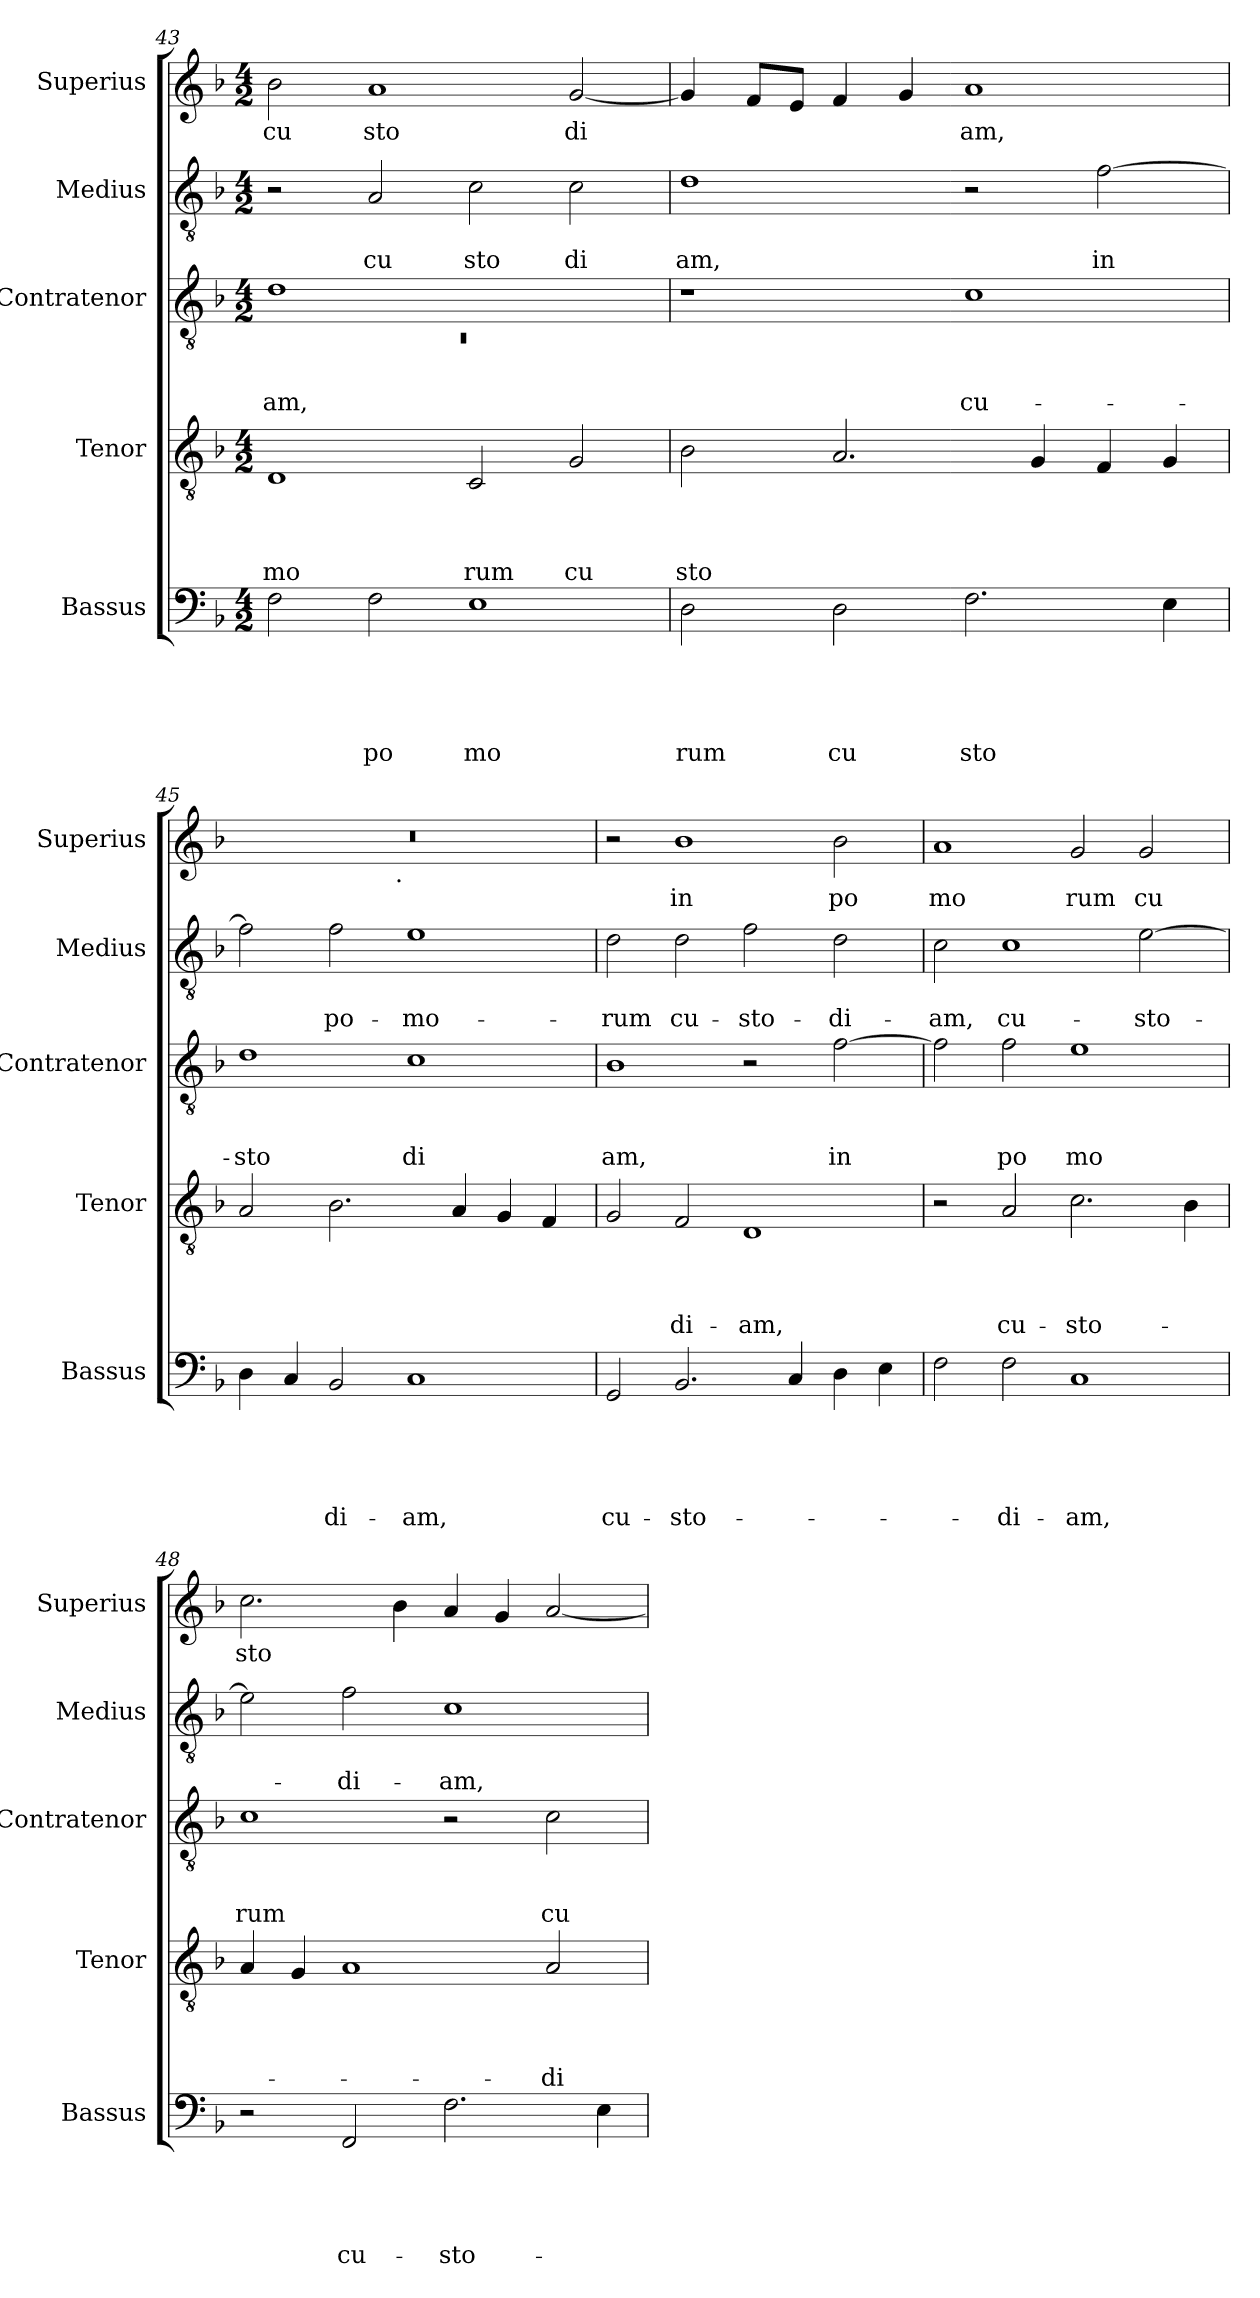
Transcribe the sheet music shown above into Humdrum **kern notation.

**kern	**text	**text	**text	**text	**text	**kern	**text	**text	**text	**text	**kern	**text	**text	**text	**kern	**text	**text	**kern	**text
*part5	*part5	*part5	*part5	*part5	*part5	*part4	*part4	*part4	*part4	*part4	*part3	*part3	*part3	*part3	*part2	*part2	*part2	*part1	*part1
*staff5	*staff5	*staff5	*staff5	*staff5	*staff5	*staff4	*staff4	*staff4	*staff4	*staff4	*staff3	*staff3	*staff3	*staff3	*staff2	*staff2	*staff2	*staff1	*staff1
*I"Bassus	*	*	*	*	*	*I"Tenor	*	*	*	*	*I"Contratenor	*	*	*	*I"Medius	*	*	*I"Superius	*
*I'Bassus	*	*	*	*	*	*I'Tenor	*	*	*	*	*I'Contratenor	*	*	*	*I'Medius	*	*	*I'Superius	*
*clefF4	*	*	*	*	*	*clefGv2	*	*	*	*	*clefGv2	*	*	*	*clefGv2	*	*	*clefG2	*
*k[b-]	*	*	*	*	*	*k[b-]	*	*	*	*	*k[b-]	*	*	*	*k[b-]	*	*	*k[b-]	*
*F:	*	*	*	*	*	*F:	*	*	*	*	*F:	*	*	*	*F:	*	*	*F:	*
*M4/2	*	*	*	*	*	*M4/2	*	*	*	*	*M4/2	*	*	*	*M4/2	*	*	*M4/2	*
=43	=43	=43	=43	=43	=43	=43	=43	=43	=43	=43	=43	=43	=43	=43	=43	=43	=43	=43	=43
*	*	*	*	*	*	*	*	*	*	*	*^	*	*	*	*	*	*	*	*
!	!	!	!	!	!	!	!	!	!	!LO:LY:b	!	!LO:N:vis=1	!	!	!LO:LY:b	!	!	!	!	!LO:LY:b
2F\	.	.	.	.	.	1D	.	.	.	mo	1d	0rC	.	.	-am,	2r	.	.	2b-\	cu
!	!	!	!	!	!LO:LY:b	!	!	!	!	!	!	!	!	!	!	!	!	!LO:LY:b	!	!LO:LY:b
2F\	.	.	.	.	po	.	.	.	.	.	.	.	.	.	.	2A/	.	cu	1a	sto
!	!	!	!	!	!LO:LY:b	!	!	!	!	!LO:LY:b	!	!	!	!	!	!	!	!LO:LY:b	!	!
1E	.	.	.	.	mo	2C/	.	.	.	rum	1ryy	.	.	.	.	2c\	.	sto	.	.
!	!	!	!	!	!	!	!	!	!	!LO:LY:b	!	!	!	!	!	!	!	!LO:LY:b	!	!LO:LY:b
.	.	.	.	.	.	2G/	.	.	.	cu	.	.	.	.	.	2c\	.	di	[<2g/	di
*	*	*	*	*	*	*	*	*	*	*	*v	*v	*	*	*	*	*	*	*	*
=44	=44	=44	=44	=44	=44	=44	=44	=44	=44	=44	=44	=44	=44	=44	=44	=44	=44	=44	=44
!	!	!	!	!	!LO:LY:b	!	!	!	!	!LO:LY:b	!	!	!	!	!	!	!LO:LY:b	!	!
2D\	.	.	.	.	rum	2B-\	.	.	.	sto	1r	.	.	.	1d	.	am,	4g/]	.
.	.	.	.	.	.	.	.	.	.	.	.	.	.	.	.	.	.	8f/L	.
.	.	.	.	.	.	.	.	.	.	.	.	.	.	.	.	.	.	8e/J	.
!	!	!	!	!	!LO:LY:b	!	!	!	!	!	!	!	!	!	!	!	!	!	!
2D\	.	.	.	.	cu	2.A/	.	.	.	.	.	.	.	.	.	.	.	4f/	.
.	.	.	.	.	.	.	.	.	.	.	.	.	.	.	.	.	.	4g/	.
!	!	!	!	!	!LO:LY:b	!	!	!	!	!	!	!	!	!LO:LY:b	!	!	!	!	!LO:LY:b
2.F\	.	.	.	.	sto	.	.	.	.	.	1c	.	.	cu-	2r	.	.	1a	am,
.	.	.	.	.	.	4G/	.	.	.	.	.	.	.	.	.	.	.	.	.
!	!	!	!	!	!	!	!	!	!	!	!	!	!	!	!	!	!LO:LY:b	!	!
.	.	.	.	.	.	4F/	.	.	.	.	.	.	.	.	[>2f\	.	in	.	.
4E\	.	.	.	.	.	4G/	.	.	.	.	.	.	.	.	.	.	.	.	.
!!LO:PB:g=z
=45	=45	=45	=45	=45	=45	=45	=45	=45	=45	=45	=45	=45	=45	=45	=45	=45	=45	=45	=45
!	!	!	!	!	!	!	!	!	!	!	!	!	!	!LO:LY:b	!	!	!	!	!
*	*	*	*	*	*	*	*	*	*	*	*	*	*	*	*	*	*	*^	*
4D\	.	.	.	.	.	2A/	.	.	.	.	1d	.	.	-sto	2f\]	.	.	0r	2ryy	.
4C/	.	.	.	.	.	.	.	.	.	.	.	.	.	.	.	.	.	.	.	.
!	!	!	!	!	!LO:LY:b	!	!	!	!	!	!	!	!	!	!	!	!LO:LY:b	!	!	!
2BB-/	.	.	.	.	di-	2.B-\	.	.	.	.	.	.	.	.	2f\	.	po-	.	4...ryy	.
!	!	!	!	!	!	!	!	!	!	!	!	!	!	!	!	!	!	!	!LO:TX:b:t=.	!
.	.	.	.	.	.	.	.	.	.	.	.	.	.	.	.	.	.	.	1ryy	.
!	!	!	!	!	!LO:LY:b	!	!	!	!	!	!	!	!	!LO:LY:b	!	!	!LO:LY:b	!	!	!
1C	.	.	.	.	-am,	.	.	.	.	.	1c	.	.	di	1e	.	-mo-	.	.	.
.	.	.	.	.	.	4A/	.	.	.	.	.	.	.	.	.	.	.	.	.	.
.	.	.	.	.	.	4G/	.	.	.	.	.	.	.	.	.	.	.	.	.	.
.	.	.	.	.	.	4F/	.	.	.	.	.	.	.	.	.	.	.	.	.	.
.	.	.	.	.	.	.	.	.	.	.	.	.	.	.	.	.	.	.	32ryy	.
=46	=46	=46	=46	=46	=46	=46	=46	=46	=46	=46	=46	=46	=46	=46	=46	=46	=46	=46	=46	=46
!	!	!	!	!	!LO:LY:b	!	!	!	!	!	!	!	!	!LO:LY:b	!	!	!LO:LY:b	!	!	!
*	*	*	*	*	*	*	*	*	*	*	*	*	*	*	*	*	*	*v	*v	*
2GG/	.	.	.	.	cu-	2G/	.	.	.	.	1B-	.	.	am,	2d\	.	-rum	2r	.
!	!	!	!	!	!LO:LY:b	!	!	!	!	!LO:LY:b	!	!	!	!	!	!	!LO:LY:b	!	!LO:LY:b
2.BB-/	.	.	.	.	-sto-	2F/	.	.	.	di-	.	.	.	.	2d\	.	cu-	1b-	in
!	!	!	!	!	!	!	!	!	!	!LO:LY:b	!	!	!	!	!	!	!LO:LY:b	!	!
.	.	.	.	.	.	1D	.	.	.	-am,	2r	.	.	.	2f\	.	-sto-	.	.
4C/	.	.	.	.	.	.	.	.	.	.	.	.	.	.	.	.	.	.	.
!	!	!	!	!	!	!	!	!	!	!	!	!	!	!LO:LY:b	!	!	!LO:LY:b	!	!LO:LY:b
4D\	.	.	.	.	.	.	.	.	.	.	[>2f\	.	.	in	2d\	.	-di-	2b-\	po
4E\	.	.	.	.	.	.	.	.	.	.	.	.	.	.	.	.	.	.	.
=47	=47	=47	=47	=47	=47	=47	=47	=47	=47	=47	=47	=47	=47	=47	=47	=47	=47	=47	=47
!	!	!	!	!	!	!	!	!	!	!	!	!	!	!	!	!	!LO:LY:b	!	!LO:LY:b
2F\	.	.	.	.	.	2r	.	.	.	.	2f\]	.	.	.	2c\	.	-am,	1a	mo
!	!	!	!	!	!LO:LY:b	!	!	!	!	!LO:LY:b	!	!	!	!LO:LY:b	!	!	!LO:LY:b	!	!
2F\	.	.	.	.	-di-	2A/	.	.	.	cu-	2f\	.	.	po	1c	.	cu-	.	.
!	!	!	!	!	!LO:LY:b	!	!	!	!	!LO:LY:b	!	!	!	!LO:LY:b	!	!	!	!	!LO:LY:b
1C	.	.	.	.	-am,	2.c\	.	.	.	-sto-	1e	.	.	mo	.	.	.	2g/	rum
!	!	!	!	!	!	!	!	!	!	!	!	!	!	!	!	!	!LO:LY:b	!	!LO:LY:b
.	.	.	.	.	.	.	.	.	.	.	.	.	.	.	[>2e\	.	-sto-	2g/	cu
.	.	.	.	.	.	4B-\	.	.	.	.	.	.	.	.	.	.	.	.	.
=48	=48	=48	=48	=48	=48	=48	=48	=48	=48	=48	=48	=48	=48	=48	=48	=48	=48	=48	=48
!	!	!	!	!	!	!	!	!	!	!	!	!	!	!LO:LY:b	!	!	!	!	!LO:LY:b
2r	.	.	.	.	.	4A/	.	.	.	.	1c	.	.	rum	2e\]	.	.	2.cc\	sto
.	.	.	.	.	.	4G/	.	.	.	.	.	.	.	.	.	.	.	.	.
!	!	!	!	!	!LO:LY:b	!	!	!	!	!	!	!	!	!	!	!	!LO:LY:b	!	!
2FF/	.	.	.	.	cu-	1A	.	.	.	.	.	.	.	.	2f\	.	-di-	.	.
.	.	.	.	.	.	.	.	.	.	.	.	.	.	.	.	.	.	4b-\	.
!	!	!	!	!	!LO:LY:b	!	!	!	!	!	!	!	!	!	!	!	!LO:LY:b	!	!
2.F\	.	.	.	.	-sto-	.	.	.	.	.	2r	.	.	.	1c	.	-am,	4a/	.
.	.	.	.	.	.	.	.	.	.	.	.	.	.	.	.	.	.	4g/	.
!	!	!	!	!	!	!	!	!	!	!LO:LY:b	!	!	!	!LO:LY:b	!	!	!	!	!
.	.	.	.	.	.	2A/	.	.	.	-di-	2c\	.	.	cu	.	.	.	[<2a/	.
4E\	.	.	.	.	.	.	.	.	.	.	.	.	.	.	.	.	.	.	.
=	=	=	=	=	=	=	=	=	=	=	=	=	=	=	=	=	=	=	=
*-	*-	*-	*-	*-	*-	*-	*-	*-	*-	*-	*-	*-	*-	*-	*-	*-	*-	*-	*-
